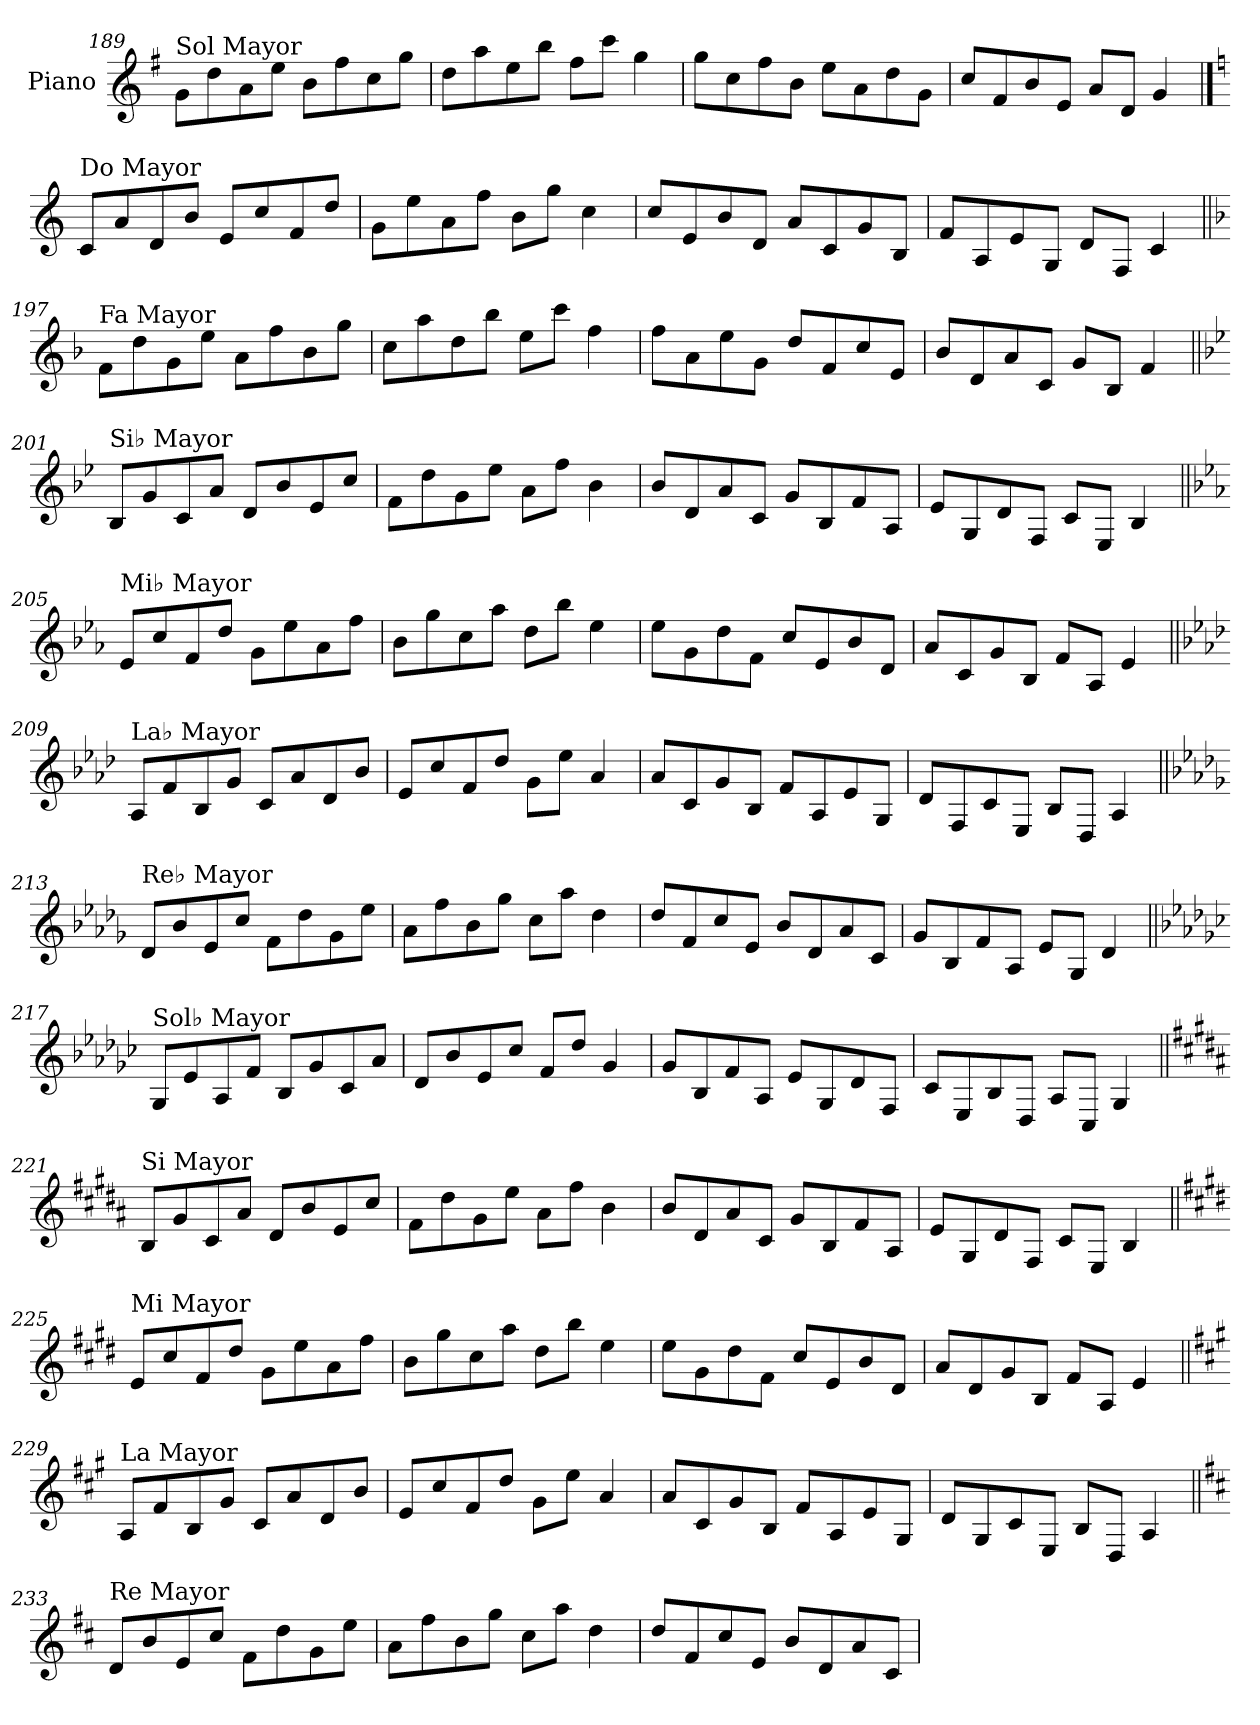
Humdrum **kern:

**kern
*part1
*staff1
*I"Piano
*I'Pno.
!!LO:LB:g=z
*clefG2
*k[f#]
=189
!LO:TX:a:t=Sol Mayor
8g\L
8dd\
8a\
8ee\J
8b\L
8ff#\
8cc\
8gg\J
=190
8dd\L
8aa\
8ee\
8bb\J
8ff#\L
8ccc\J
4gg\
=191
8gg\L
8cc\
8ff#\
8b\J
8ee\L
8a\
8dd\
8g\J
=192
8cc/L
8f#/
8b/
8e/J
8a/L
8d/J
4g/
!!LO:PB:g=z
==193
*k[]
!LO:TX:a:t=Do Mayor
8c/L
8a/
8d/
8b/J
8e/L
8cc/
8f/
8dd/J
=194
8g\L
8ee\
8a\
8ff\J
8b\L
8gg\J
4cc\
=195
8cc/L
8e/
8b/
8d/J
8a/L
8c/
8g/
8B/J
=196
8f/L
8A/
8e/
8G/J
8d/L
8F/J
4c/
!!LO:LB:g=z
=197||
*k[b-]
!LO:TX:a:t=Fa Mayor
8f\L
8dd\
8g\
8ee\J
8a\L
8ff\
8b-\
8gg\J
=198
8cc\L
8aa\
8dd\
8bb-\J
8ee\L
8ccc\J
4ff\
=199
8ff\L
8a\
8ee\
8g\J
8dd/L
8f/
8cc/
8e/J
=200
8b-/L
8d/
8a/
8c/J
8g/L
8B-/J
4f/
!!LO:LB:g=z
=201||
*k[b-e-]
!LO:TX:a:t=Si♭ Mayor
8B-/L
8g/
8c/
8a/J
8d/L
8b-/
8e-/
8cc/J
=202
8f\L
8dd\
8g\
8ee-\J
8a\L
8ff\J
4b-\
=203
8b-/L
8d/
8a/
8c/J
8g/L
8B-/
8f/
8A/J
=204
8e-/L
8G/
8d/
8F/J
8c/L
8E-/J
4B-/
!!LO:LB:g=z
=205||
*k[b-e-a-]
!LO:TX:a:t=Mi♭ Mayor
8e-/L
8cc/
8f/
8dd/J
8g\L
8ee-\
8a-\
8ff\J
=206
8b-\L
8gg\
8cc\
8aa-\J
8dd\L
8bb-\J
4ee-\
=207
8ee-\L
8g\
8dd\
8f\J
8cc/L
8e-/
8b-/
8d/J
=208
8a-/L
8c/
8g/
8B-/J
8f/L
8A-/J
4e-/
!!LO:LB:g=z
=209||
*k[b-e-a-d-]
!LO:TX:a:t=La♭ Mayor
8A-/L
8f/
8B-/
8g/J
8c/L
8a-/
8d-/
8b-/J
=210
8e-/L
8cc/
8f/
8dd-/J
8g\L
8ee-\J
4a-/
=211
8a-/L
8c/
8g/
8B-/J
8f/L
8A-/
8e-/
8G/J
=212
8d-/L
8F/
8c/
8E-/J
8B-/L
8D-/J
4A-/
!!LO:LB:g=z
=213||
*k[b-e-a-d-g-]
!LO:TX:a:t=Re♭ Mayor
8d-/L
8b-/
8e-/
8cc/J
8f\L
8dd-\
8g-\
8ee-\J
=214
8a-\L
8ff\
8b-\
8gg-\J
8cc\L
8aa-\J
4dd-\
=215
8dd-/L
8f/
8cc/
8e-/J
8b-/L
8d-/
8a-/
8c/J
=216
8g-/L
8B-/
8f/
8A-/J
8e-/L
8G-/J
4d-/
!!LO:LB:g=z
=217||
*k[b-e-a-d-g-c-]
!LO:TX:a:t=Sol♭ Mayor
8G-/L
8e-/
8A-/
8f/J
8B-/L
8g-/
8c-/
8a-/J
=218
8d-/L
8b-/
8e-/
8cc-/J
8f/L
8dd-/J
4g-/
=219
8g-/L
8B-/
8f/
8A-/J
8e-/L
8G-/
8d-/
8F/J
=220
8c-/L
8E-/
8B-/
8D-/J
8A-/L
8C-/J
4G-/
!!LO:LB:g=z
=221||
*k[f#c#g#d#a#]
!LO:TX:a:t=Si Mayor
8B/L
8g#/
8c#/
8a#/J
8d#/L
8b/
8e/
8cc#/J
=222
8f#\L
8dd#\
8g#\
8ee\J
8a#\L
8ff#\J
4b\
=223
8b/L
8d#/
8a#/
8c#/J
8g#/L
8B/
8f#/
8A#/J
=224
8e/L
8G#/
8d#/
8F#/J
8c#/L
8E/J
4B/
!!LO:LB:g=z
=225||
*k[f#c#g#d#]
!LO:TX:a:t=Mi Mayor
8e/L
8cc#/
8f#/
8dd#/J
8g#\L
8ee\
8a\
8ff#\J
=226
8b\L
8gg#\
8cc#\
8aa\J
8dd#\L
8bb\J
4ee\
=227
8ee\L
8g#\
8dd#\
8f#\J
8cc#/L
8e/
8b/
8d#/J
=228
8a/L
8d#/
8g#/
8B/J
8f#/L
8A/J
4e/
!!LO:LB:g=z
=229||
*k[f#c#g#]
!LO:TX:a:t=La Mayor
8A/L
8f#/
8B/
8g#/J
8c#/L
8a/
8d/
8b/J
=230
8e/L
8cc#/
8f#/
8dd/J
8g#\L
8ee\J
4a/
=231
8a/L
8c#/
8g#/
8B/J
8f#/L
8A/
8e/
8G#/J
=232
8d/L
8G#/
8c#/
8E/J
8B/L
8D/J
4A/
!!LO:LB:g=z
=233||
*k[f#c#]
!LO:TX:a:t=Re Mayor
8d/L
8b/
8e/
8cc#/J
8f#\L
8dd\
8g\
8ee\J
=234
8a\L
8ff#\
8b\
8gg\J
8cc#\L
8aa\J
4dd\
=235
8dd/L
8f#/
8cc#/
8e/J
8b/L
8d/
8a/
8c#/J
=
*-
